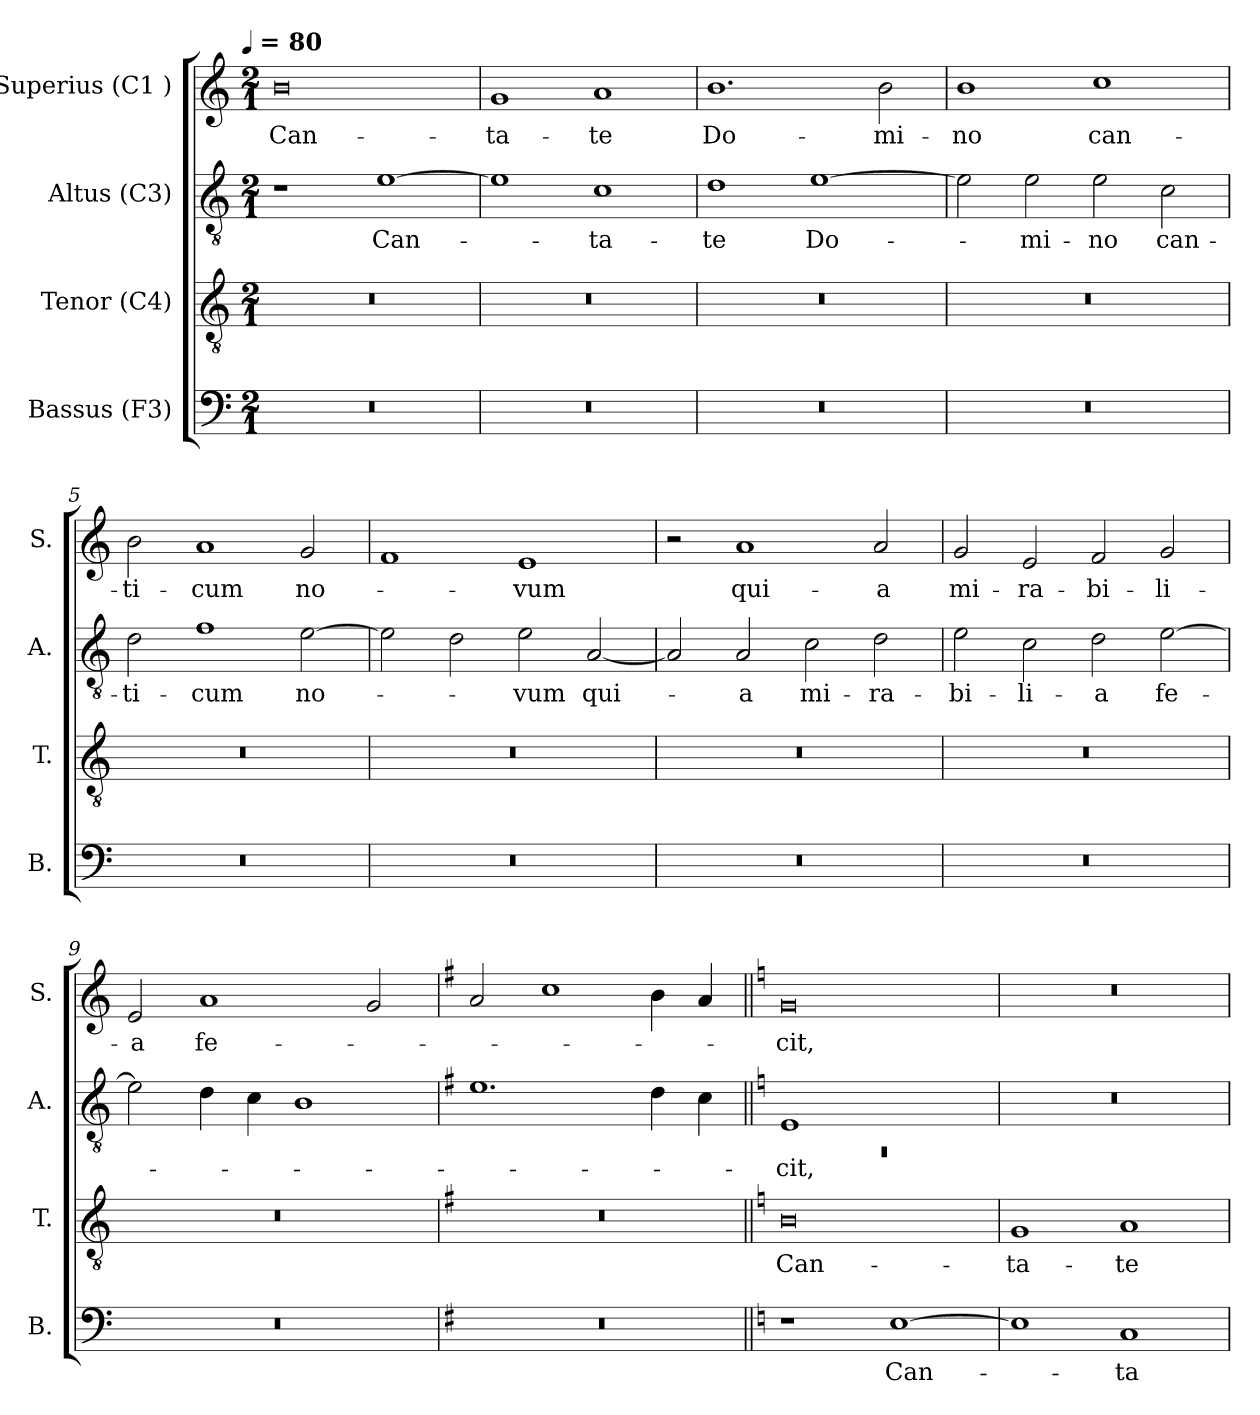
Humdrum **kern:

**kern	**text	**kern	**text	**kern	**text	**kern	**text
*part4	*part4	*part3	*part3	*part2	*part2	*part1	*part1
*staff4	*staff4	*staff3	*staff3	*staff2	*staff2	*staff1	*staff1
*I"Bassus (F3)	*	*I"Tenor (C4)	*	*I"Altus (C3)	*	*I"Superius (C1 )	*
*I'B.	*	*I'T.	*	*I'A.	*	*I'S.	*
*clefF4	*	*clefGv2	*	*clefGv2	*	*clefG2	*
!!LO:TX:omd:t=[quarter] = 80
*M2/1	*	*M2/1	*	*M2/1	*	*M2/1	*
*MM80	*	*MM80	*	*MM80	*	*MM80	*
=1	=1	=1	=1	=1	=1	=1	=1
!	!	!	!	!	!	!	!LO:LY:b
0r	.	0r	.	1r	.	0b	Can-
!	!	!	!	!	!LO:LY:b	!	!
.	.	.	.	[1e	Can-	.	.
=2	=2	=2	=2	=2	=2	=2	=2
!	!	!	!	!	!	!	!LO:LY:b
0r	.	0r	.	1e]	.	1g	-ta-
!	!	!	!	!	!LO:LY:b	!	!LO:LY:b
.	.	.	.	1c	-ta-	1a	-te
=3	=3	=3	=3	=3	=3	=3	=3
!	!	!	!	!	!LO:LY:b	!	!LO:LY:b
0r	.	0r	.	1d	-te	1.b	Do-
!	!	!	!	!	!LO:LY:b	!	!
.	.	.	.	[1e	Do-	.	.
!	!	!	!	!	!	!	!LO:LY:b
.	.	.	.	.	.	2b\	-mi-
=4	=4	=4	=4	=4	=4	=4	=4
!	!	!	!	!	!	!	!LO:LY:b
0r	.	0r	.	2e\]	.	1b	-no
!	!	!	!	!	!LO:LY:b	!	!
.	.	.	.	2e\	-mi-	.	.
!	!	!	!	!	!LO:LY:b	!	!LO:LY:b
.	.	.	.	2e\	-no	1cc	can-
!	!	!	!	!	!LO:LY:b	!	!
.	.	.	.	2c\	can-	.	.
=5	=5	=5	=5	=5	=5	=5	=5
!	!	!	!	!	!LO:LY:b	!	!LO:LY:b
0r	.	0r	.	2d\	-ti-	2b\	-ti-
!	!	!	!	!	!LO:LY:b	!	!LO:LY:b
.	.	.	.	1f	-cum	1a	-cum
!	!	!	!	!	!LO:LY:b	!	!LO:LY:b
.	.	.	.	[2e\	no-	2g/	no-
!!LO:LB:g=z
=6	=6	=6	=6	=6	=6	=6	=6
0r	.	0r	.	2e\]	.	1f	.
.	.	.	.	2d\	.	.	.
!	!	!	!	!	!LO:LY:b	!	!LO:LY:b
.	.	.	.	2e\	-vum	1e	-vum
!	!	!	!	!	!LO:LY:b	!	!
.	.	.	.	[2A/	qui-	.	.
=7	=7	=7	=7	=7	=7	=7	=7
0r	.	0r	.	2A/]	.	2r	.
!	!	!	!	!	!LO:LY:b	!	!LO:LY:b
.	.	.	.	2A/	-a	1a	qui-
!	!	!	!	!	!LO:LY:b	!	!
.	.	.	.	2c\	mi-	.	.
!	!	!	!	!	!LO:LY:b	!	!LO:LY:b
.	.	.	.	2d\	-ra-	2a/	-a
=8	=8	=8	=8	=8	=8	=8	=8
!	!	!	!	!	!LO:LY:b	!	!LO:LY:b
0r	.	0r	.	2e\	-bi-	2g/	mi-
!	!	!	!	!	!LO:LY:b	!	!LO:LY:b
.	.	.	.	2c\	-li-	2e/	-ra-
!	!	!	!	!	!LO:LY:b	!	!LO:LY:b
.	.	.	.	2d\	-a	2f/	-bi-
!	!	!	!	!	!LO:LY:b	!	!LO:LY:b
.	.	.	.	[2e\	fe-	2g/	-li-
=9	=9	=9	=9	=9	=9	=9	=9
!	!	!	!	!	!	!	!LO:LY:b
0r	.	0r	.	2e\]	.	2e/	-a
!	!	!	!	!	!	!	!LO:LY:b
.	.	.	.	4d\	.	1a	fe-
.	.	.	.	4c\	.	.	.
.	.	.	.	1B	.	.	.
.	.	.	.	.	.	2g/	.
=10	=10	=10	=10	=10	=10	=10	=10
*k[f#]	*	*k[f#]	*	*k[f#]	*	*k[f#]	*
0r	.	0r	.	1.e	.	2a/	.
.	.	.	.	.	.	1cc	.
.	.	.	.	4d\	.	4b\	.
.	.	.	.	4c\	.	4a/	.
!!LO:LB:g=z
=11||	=11||	=11||	=11||	=11||	=11||	=11||	=11||
*k[]	*	*k[]	*	*k[]	*	*k[]	*
!	!	!	!LO:LY:b	!	!LO:LY:b	!	!LO:LY:b
*	*	*	*	*^	*	*	*
1r	.	0B	Can-	1E	0r	-cit,	0g	-cit,
!	!LO:LY:b	!	!	!	!	!	!	!
[1E	Can-	.	.	1ryy	.	.	.	.
*	*	*	*	*v	*v	*	*	*
=12	=12	=12	=12	=12	=12	=12	=12
!	!	!	!LO:LY:b	!	!	!	!
1E]	.	1G	-ta-	0r	.	0r	.
!	!LO:LY:b	!	!LO:LY:b	!	!	!	!
1C	-ta-	1A	-te	.	.	.	.
=	=	=	=	=	=	=	=
*-	*-	*-	*-	*-	*-	*-	*-
